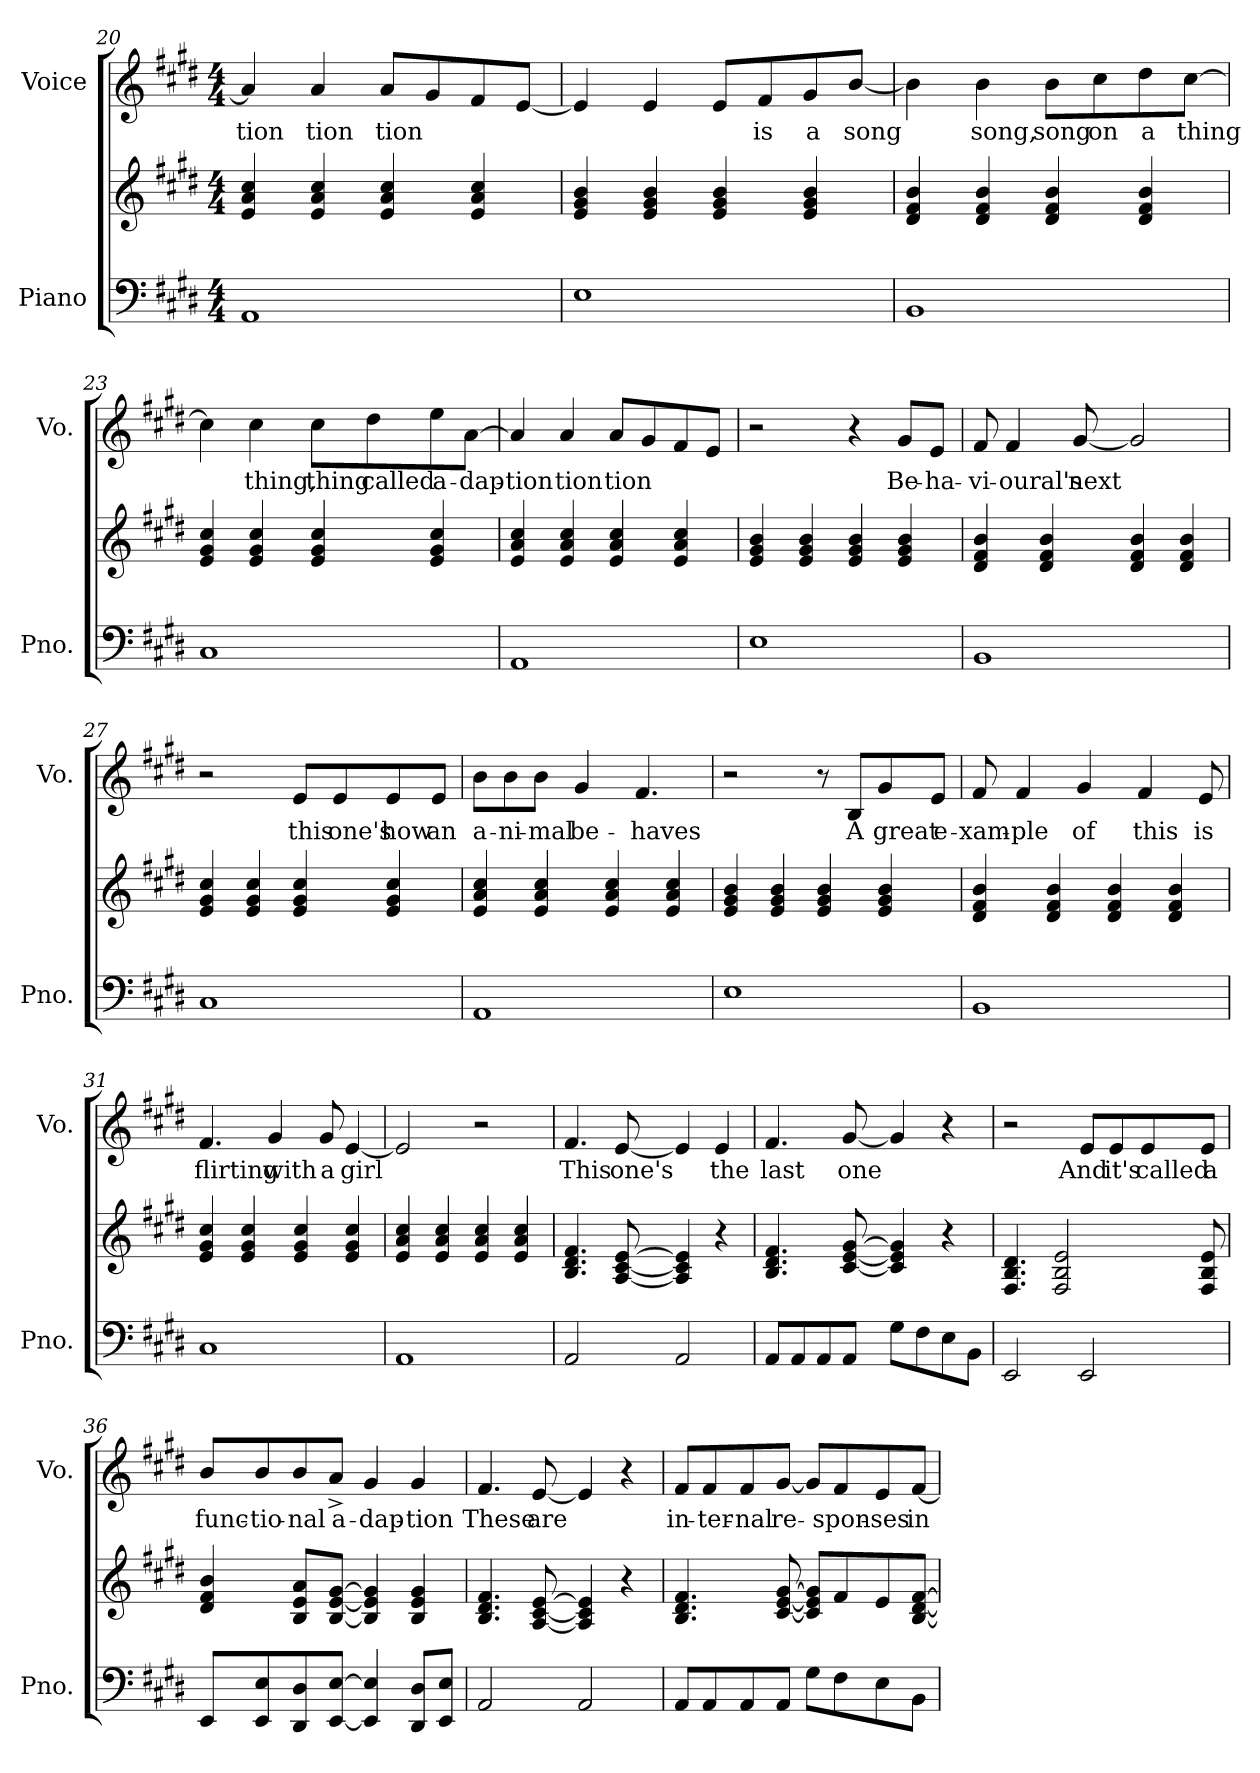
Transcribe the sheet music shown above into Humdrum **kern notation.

**kern	**kern	**kern	**text
*part2	*part2	*part1	*part1
*staff3	*staff2	*staff1	*staff1
*I"Piano	*	*I"Voice	*
*I'Pno.	*	*I'Vo.	*
*clefF4	*clefG2	*clefG2	*
*k[f#c#g#d#]	*k[f#c#g#d#]	*k[f#c#g#d#]	*
*M4/4	*M4/4	*M4/4	*
=20	=20	=20	=20
1AA	4e/ 4a/ 4cc#/	4a/]	-tion
.	4e/ 4a/ 4cc#/	4a/	tion
.	4e/ 4a/ 4cc#/	8a/L	tion
.	.	8g#/	.
.	4e/ 4a/ 4cc#/	8f#/	.
.	.	[8e/J	.
=21	=21	=21	=21
1E	4e/ 4g#/ 4b/	4e/]	.
.	4e/ 4g#/ 4b/	4e/	.
.	4e/ 4g#/ 4b/	8e/L	.
.	.	8f#/	is
.	4e/ 4g#/ 4b/	8g#/	a
.	.	[8b/J	song
!!LO:LB:g=z
=22	=22	=22	=22
1BB	4d#/ 4f#/ 4b/	4b\]	.
.	4d#/ 4f#/ 4b/	4b\	song,
.	4d#/ 4f#/ 4b/	8b\L	song
.	.	8cc#\	on
.	4d#/ 4f#/ 4b/	8dd#\	a
.	.	[8cc#\J	thing
=23	=23	=23	=23
1C#	4e/ 4g#/ 4cc#/	4cc#\]	.
.	4e/ 4g#/ 4cc#/	4cc#\	thing,
.	4e/ 4g#/ 4cc#/	8cc#\L	thing
.	.	8dd#\	called
.	4e/ 4g#/ 4cc#/	8ee\	a-
.	.	[8a\J	-dap-
!!LO:LB:g=z
=24	=24	=24	=24
1AA	4e/ 4a/ 4cc#/	4a/]	-tion
.	4e/ 4a/ 4cc#/	4a/	tion
.	4e/ 4a/ 4cc#/	8a/L	tion
.	.	8g#/	.
.	4e/ 4a/ 4cc#/	8f#/	.
.	.	8e/J	.
=25	=25	=25	=25
1E	4e/ 4g#/ 4b/	2r	.
.	4e/ 4g#/ 4b/	.	.
.	4e/ 4g#/ 4b/	4r	.
.	4e/ 4g#/ 4b/	8g#/L	Be-
.	.	8e/J	-ha-
=26	=26	=26	=26
1BB	4d#/ 4f#/ 4b/	8f#/	-vi-
.	.	4f#/	-oural's
.	4d#/ 4f#/ 4b/	.	.
.	.	[8g#/	next
.	4d#/ 4f#/ 4b/	2g#/]	.
.	4d#/ 4f#/ 4b/	.	.
!!LO:LB:g=z
=27	=27	=27	=27
1C#	4e/ 4g#/ 4cc#/	2r	.
.	4e/ 4g#/ 4cc#/	.	.
.	4e/ 4g#/ 4cc#/	8e/L	this
.	.	8e/	one's
.	4e/ 4g#/ 4cc#/	8e/	how
.	.	8e/J	an
=28	=28	=28	=28
1AA	4e/ 4a/ 4cc#/	8b\L	a-
.	.	8b\	-ni-
.	4e/ 4a/ 4cc#/	8b\J	-mal
.	.	4g#/	be-
.	4e/ 4a/ 4cc#/	.	.
.	.	4.f#/	-haves
.	4e/ 4a/ 4cc#/	.	.
=29	=29	=29	=29
1E	4e/ 4g#/ 4b/	2r	.
.	4e/ 4g#/ 4b/	.	.
.	4e/ 4g#/ 4b/	8r	.
.	.	8B/L	A
.	4e/ 4g#/ 4b/	8g#/	great
.	.	8e/J	e-
!!LO:PB:g=z
=30	=30	=30	=30
1BB	4d#/ 4f#/ 4b/	8f#/	-xam-
.	.	4f#/	-ple
.	4d#/ 4f#/ 4b/	.	.
.	.	4g#/	of
.	4d#/ 4f#/ 4b/	.	.
.	.	4f#/	this
.	4d#/ 4f#/ 4b/	.	.
.	.	8e/	is
=31	=31	=31	=31
1C#	4e/ 4g#/ 4cc#/	4.f#/	flirting
.	4e/ 4g#/ 4cc#/	.	.
.	.	4g#/	with
.	4e/ 4g#/ 4cc#/	.	.
.	.	8g#/	a
.	4e/ 4g#/ 4cc#/	[4e/	girl
=32	=32	=32	=32
1AA	4e/ 4a/ 4cc#/	2e/]	.
.	4e/ 4a/ 4cc#/	.	.
.	4e/ 4a/ 4cc#/	2r	.
.	4e/ 4a/ 4cc#/	.	.
!!LO:LB:g=z
=33	=33	=33	=33
2AA/	4.B/ 4.d#/ 4.f#/	4.f#/	This
.	[8A/ [8c#/ [8e/	[8e/	one's
2AA/	4A/] 4c#/] 4e/]	4e/]	.
.	4r	4e/	the
=34	=34	=34	=34
8AA/L	4.B/ 4.d#/ 4.f#/	4.f#/	last
8AA/	.	.	.
8AA/	.	.	.
8AA/J	[8c#/ [8e/ [8g#/	[8g#/	one
8G#\L	4c#/] 4e/] 4g#/]	4g#/]	.
8F#\	.	.	.
8E\	4r	4r	.
8BB\J	.	.	.
=35	=35	=35	=35
2EE/	4.F#/ 4.B/ 4.d#/	2r	.
.	2F#/ 2B/ 2e/	.	.
2EE/	.	8e/L	And
.	.	8e/	it's
.	.	8e/	called
.	8F#/ 8B/ 8e/	8e/J	a
!!LO:LB:g=z
=36	=36	=36	=36
8EE/L	4d#/ 4f#/ 4b/	8b/L	func-
8EE/ 8E/	.	8b/	tio-
8DD#/ 8D#/	8B/ 8e/ 8a/L	8b/	-nal
[8EE/ [8E/J	[8B/ [8e/ [8g#/J	8a^/J	a-
4EE/] 4E/]	4B/] 4e/] 4g#/]	4g#/	-dap-
8DD#/ 8D#/L	4B/ 4e/ 4g#/	4g#/	-tion
8EE/ 8E/J	.	.	.
=37	=37	=37	=37
2AA/	4.B/ 4.d#/ 4.f#/	4.f#/	These
.	[8A/ [8c#/ [8e/	[8e/	are
2AA/	4A/] 4c#/] 4e/]	4e/]	.
.	4r	4r	.
!!LO:LB:g=z
=38	=38	=38	=38
8AA/L	4.B/ 4.d#/ 4.f#/	8f#/L	in-
8AA/	.	8f#/	-ter-
8AA/	.	8f#/	-nal
8AA/J	[8c#/ [8e/ [8g#/	[8g#/J	re-
8G#\L	8c#/] 8e/] 8g#/]L	8g#/L]	.
8F#\	8f#/	8f#/	-spon-
8E\	8e/	8e/	-ses
8BB\J	[8B/ [8d#/ [8f#/J	[8f#/J	in
=	=	=	=
*-	*-	*-	*-
